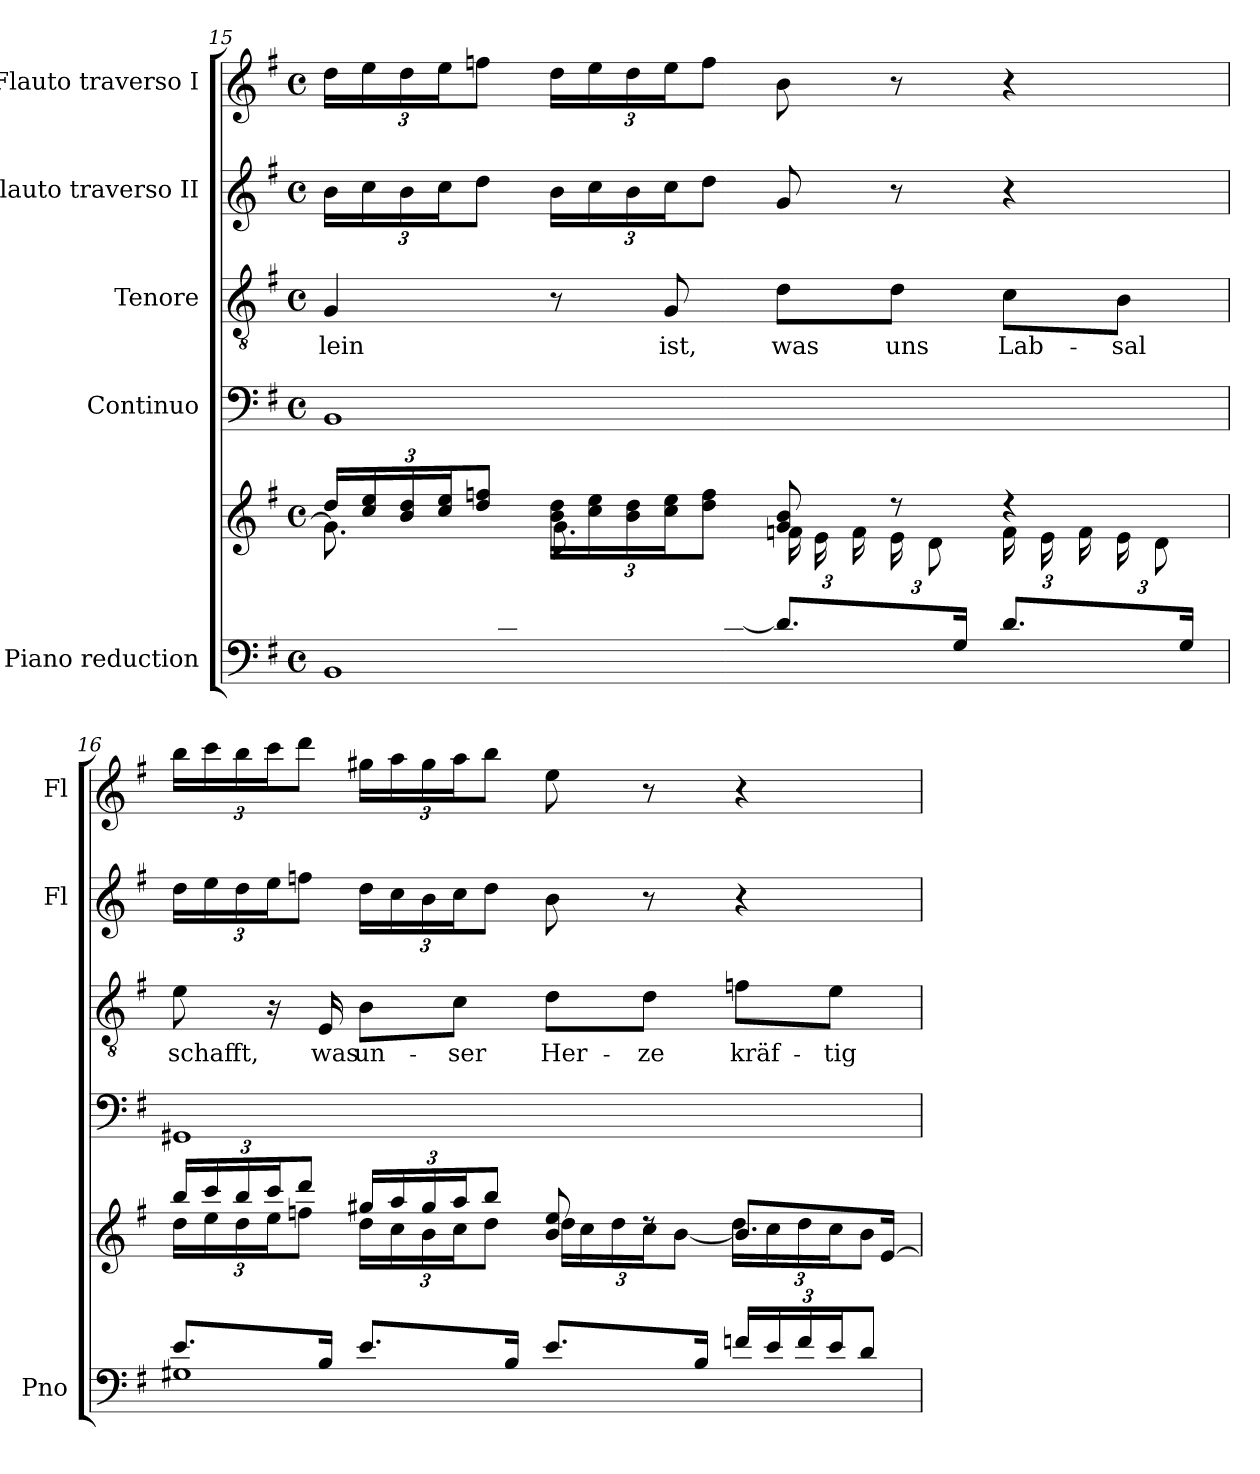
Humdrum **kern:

**kern	**kern	**kern	**kern	**text	**kern	**kern
*part5	*part5	*part4	*part3	*part3	*part2	*part1
*staff6	*staff5	*staff4	*staff3	*staff3	*staff2	*staff1
*I"Piano reduction	*	*I"Continuo	*I"Tenore	*	*I"Flauto traverso II	*I"Flauto traverso I
*I'Pno	*	*	*	*	*I'Fl	*I'Fl
!!LO:LB:g=z
*clefF4	*clefG2	*clefF4	*clefGv2	*	*clefG2	*clefG2
*k[f#]	*k[f#]	*k[f#]	*k[f#]	*	*k[f#]	*k[f#]
*M4/4	*M4/4	*M4/4	*M4/4	*	*M4/4	*M4/4
*met(c)	*met(c)	*met(c)	*met(c)	*	*met(c)	*met(c)
=15	=15	=15	=15	=15	=15	=15
*^	*	*	*	*	*	*
*	*^	*	*	*	*	*	*
*	*	*	*Xbrackettup	*	*	*	*	*
*	*	*	*^	*	*	*	*	*
*	*	*	*	*^	*	*	*	*	*
!	!	!	!	!	!	!	!	!LO:LY:b	!	!
*	*	*	*	*	*	*	*	*	*Xbrackettup	*Xbrackettup
8.ryy	4ryy	1BB	24dd/LL	8.g\L]	4ryy	1BB	4G/	-lein	24b\LL	24dd\LL
.	.	.	24cc/ 24ee/	.	.	.	.	.	24cc\	24ee\
.	.	.	24b/ 24dd/	.	.	.	.	.	24b\	24dd\
.	.	.	24cc/ 24ee/J	.	.	.	.	.	24cc\J	24ee\J
.	.	.	12dd/ 12ffn/J	.	.	.	.	.	12dd\J	12ffn\J
16d/Jk	.	.	.	16ryy	.	.	.	.	.	.
2.ryy	8.ryy	.	24b\ 24dd\LL	4ryy	8.g\L	.	8r	.	24b\LL	24dd\LL
.	.	.	24cc\ 24ee\	.	.	.	.	.	24cc\	24ee\
.	.	.	24b\ 24dd\	.	.	.	.	.	24b\	24dd\
!	!	!	!	!	!	!	!	!LO:LY:b	!	!
.	.	.	24cc\ 24ee\J	.	.	.	8G/	ist,	24cc\J	24ee\J
.	.	.	12dd\ 12ff\J	.	.	.	.	.	12dd\J	12ff\J
.	[16d/Jk	.	.	.	2ryy	.	.	.	.	.
!	!	!	!	!	!	!	!	!LO:LY:b	!	!
.	8.d/L]	.	8g/ 8b/	24fn\LL	.	.	8d\L	was	8g/	8b\
.	.	.	.	24e\	.	.	.	.	.	.
.	.	.	.	24f\	.	.	.	.	.	.
!	!	!	!	!	!	!	!	!LO:LY:b	!	!
.	.	.	8r	24e\J	.	.	8d\J	uns	8r	8r
.	.	.	.	12d\J	.	.	.	.	.	.
.	16G/Jk	.	.	.	.	.	.	.	.	.
!	!	!	!	!	!	!	!	!LO:LY:b	!	!
.	8.d/L	.	4r	24f\LL	.	.	8c\L	Lab-	4r	4r
.	.	.	.	24e\	.	.	.	.	.	.
.	.	.	.	24f\	.	.	.	.	.	.
!	!	!	!	!	!	!	!	!LO:LY:b	!	!
.	.	.	.	24e\J	.	.	8B\J	-sal	.	.
.	.	.	.	12d\J	.	.	.	.	.	.
.	16G/Jk	.	.	.	16ryy	.	.	.	.	.
*	*v	*v	*	*	*	*	*	*	*	*
=16	=16	=16	=16	=16	=16	=16	=16	=16	=16
!	!	!	!	!	!	!	!LO:LY:b	!	!
*	*	*	*v	*v	*	*	*	*	*
8.e/L	1G#X	24bb/LL	24dd\LL	1GG#X	8e\	schafft,	24dd\LL	24bb\LL
.	.	24ccc/	24ee\	.	.	.	24ee\	24ccc\
.	.	24bb/	24dd\	.	.	.	24dd\	24bb\
.	.	24ccc/J	24ee\J	.	16r	.	24ee\J	24ccc\J
.	.	12ddd/J	12ffn\J	.	.	.	12ffn\J	12ddd\J
!	!	!	!	!	!	!LO:LY:b	!	!
16B/Jk	.	.	.	.	16E/	was	.	.
!	!	!	!	!	!	!LO:LY:b	!	!
8.e/L	.	24gg#X/LL	24dd\LL	.	8B\L	un-	24dd\LL	24gg#X\LL
.	.	24aa/	24cc\	.	.	.	24cc\	24aa\
.	.	24gg#/	24b\	.	.	.	24b\	24gg#\
!	!	!	!	!	!	!LO:LY:b	!	!
.	.	24aa/J	24cc\J	.	8c\J	-ser	24cc\J	24aa\J
.	.	12bb/J	12dd\J	.	.	.	12dd\J	12bb\J
16B/Jk	.	.	.	.	.	.	.	.
!	!	!	!	!	!	!LO:LY:b	!	!
8.e/L	.	8b/ 8ee/	24dd\LL	.	8d\L	Her-	8b\	8ee\
.	.	.	24cc\	.	.	.	.	.
.	.	.	24dd\	.	.	.	.	.
!	!	!	!	!	!	!LO:LY:b	!	!
.	.	8rdd	24cc\J	.	8d\J	-ze	8r	8r
.	.	.	[12b\J	.	.	.	.	.
16B/Jk	.	.	.	.	.	.	.	.
*Xbrackettup	*	*	*	*	*	*	*	*
!	!	!	!	!	!	!LO:LY:b	!	!
24fn/LL	.	8.b/L]	24dd\LL	.	8fn\L	kräf-	4r	4r
24e/	.	.	24cc\	.	.	.	.	.
24f/	.	.	24dd\	.	.	.	.	.
!	!	!	!	!	!	!LO:LY:b	!	!
24e/J	.	.	24cc\J	.	8e\J	-tig	.	.
12d/J	.	.	12b\J	.	.	.	.	.
.	.	[16e/Jk	.	.	.	.	.	.
*v	*v	*	*	*	*	*	*	*
*	*v	*v	*	*	*	*	*
=	=	=	=	=	=	=
*-	*-	*-	*-	*-	*-	*-
